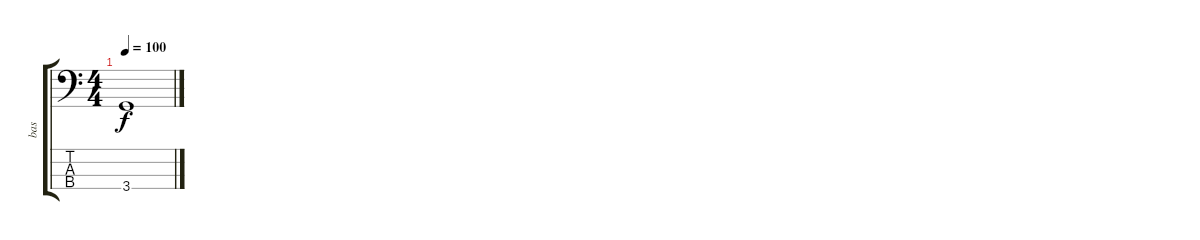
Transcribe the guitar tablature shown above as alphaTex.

\track ("bas" "bas") {instrument electricbasspick}
\staff {score tabs}
\tuning (G2 D2 A1 E1) {hide}
\ts (4 4)
\tempo 100
\clef f4
\ks c
3.4{t}.1{dy f}
